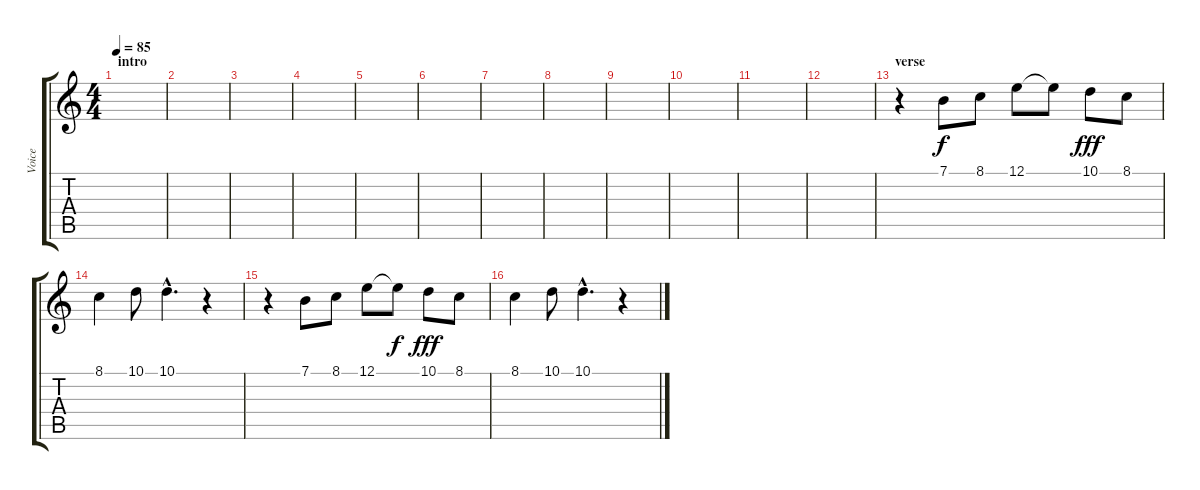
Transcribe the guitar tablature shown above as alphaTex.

\track ("Voice" "Voice") {instrument choiraahs}
\staff {score tabs}
\tuning (E4 B3 G3 D3 A2 E2) {hide}
\ts (4 4)
\section ("" "intro")
\tempo 85
\clef g2
\ks c
|
|
|
|
|
|
|
|
|
|
|
|
\section ("" "verse")
r.4 7.1.8 8.1.8 12.1.8 12.1{t}.8{dy f} 10.1.8{dy fff} 8.1.8 |
8.1.4 10.1.8 10.1{hac}.4{d} r.4 |
r.4 7.1.8 8.1.8 12.1.8 12.1{t}.8{dy f} 10.1.8{dy fff} 8.1.8 |
8.1.4 10.1.8 10.1{hac}.4{d} r.4
